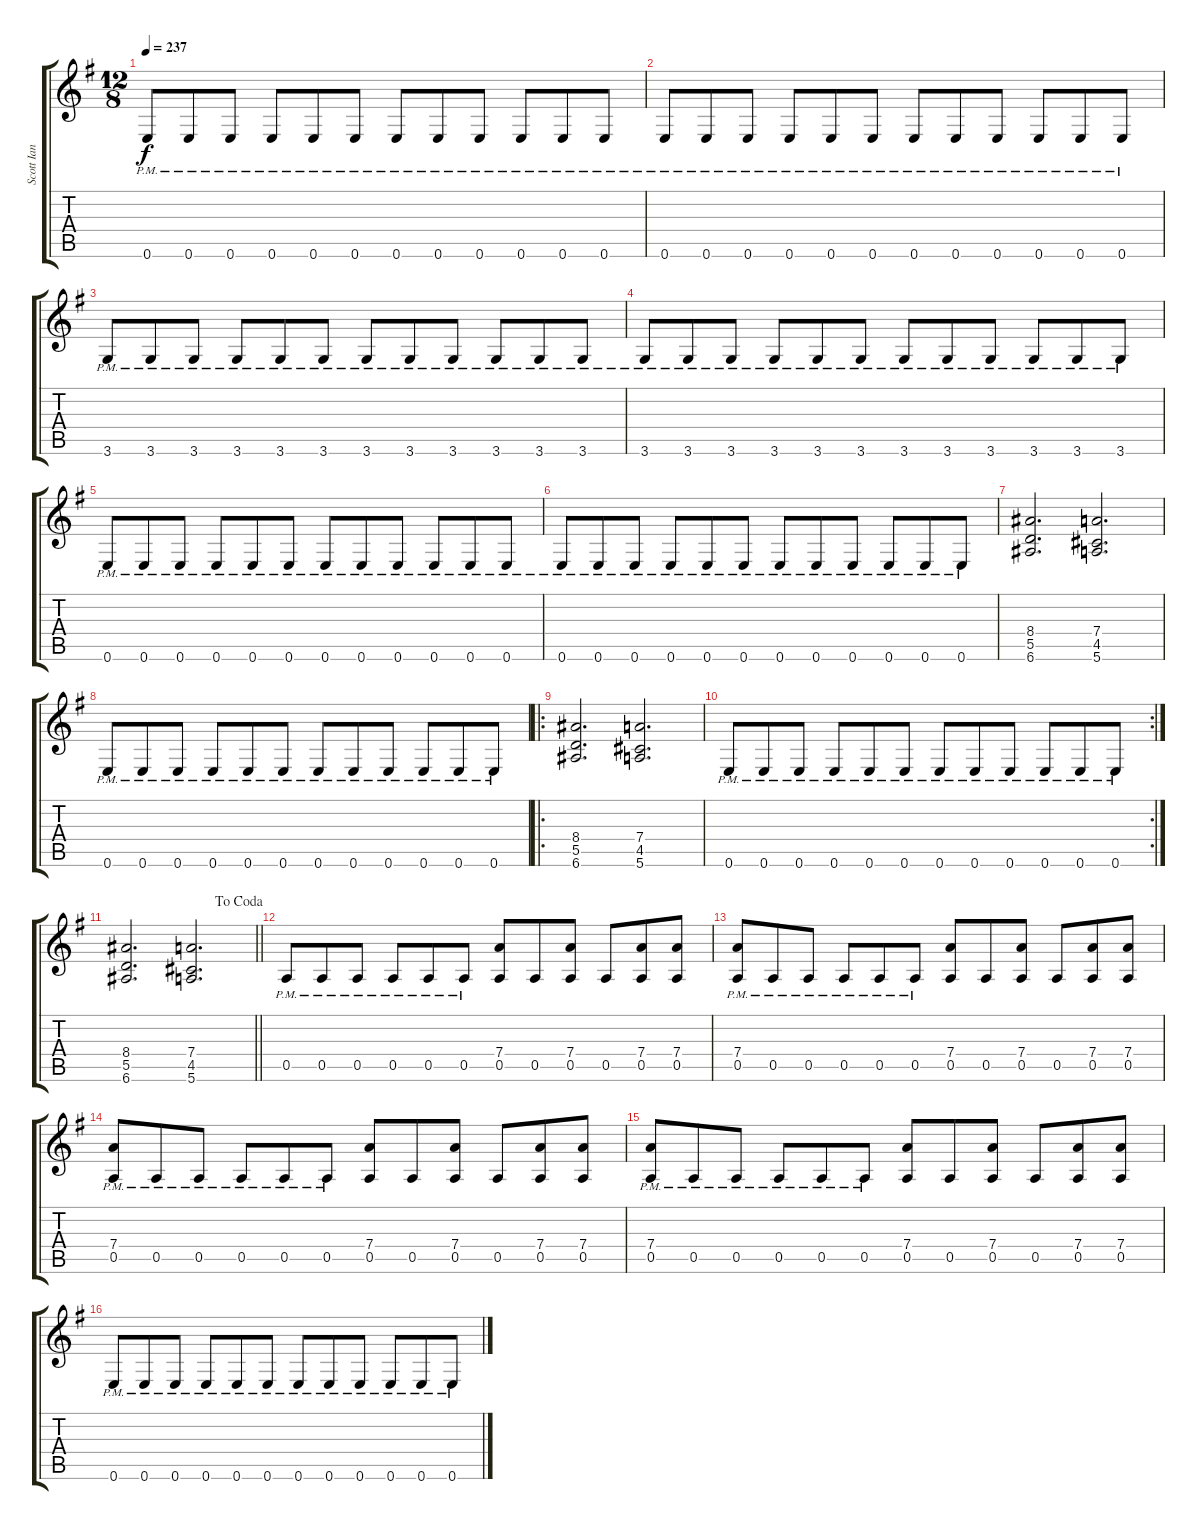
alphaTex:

\track ("Scott Ian" "Scott Ian") {instrument distortionguitar}
\staff {score tabs}
\tuning (E4 B3 G3 D3 A2 E2) {hide}
\ts (12 8)
\tempo 237
\clef g2
\ks g
0.6{pm}.8{dy f} 0.6{pm}.8 0.6{pm}.8 0.6{pm}.8 0.6{pm}.8 0.6{pm}.8 0.6{pm}.8 0.6{pm}.8 0.6{pm}.8 0.6{pm}.8 0.6{pm}.8 0.6{pm}.8 |
0.6{pm}.8 0.6{pm}.8 0.6{pm}.8 0.6{pm}.8 0.6{pm}.8 0.6{pm}.8 0.6{pm}.8 0.6{pm}.8 0.6{pm}.8 0.6{pm}.8 0.6{pm}.8 0.6{pm}.8 |
3.6{pm}.8 3.6{pm}.8 3.6{pm}.8 3.6{pm}.8 3.6{pm}.8 3.6{pm}.8 3.6{pm}.8 3.6{pm}.8 3.6{pm}.8 3.6{pm}.8 3.6{pm}.8 3.6{pm}.8 |
3.6{pm}.8 3.6{pm}.8 3.6{pm}.8 3.6{pm}.8 3.6{pm}.8 3.6{pm}.8 3.6{pm}.8 3.6{pm}.8 3.6{pm}.8 3.6{pm}.8 3.6{pm}.8 3.6{pm}.8 |
0.6{pm}.8 0.6{pm}.8 0.6{pm}.8 0.6{pm}.8 0.6{pm}.8 0.6{pm}.8 0.6{pm}.8 0.6{pm}.8 0.6{pm}.8 0.6{pm}.8 0.6{pm}.8 0.6{pm}.8 |
0.6{pm}.8 0.6{pm}.8 0.6{pm}.8 0.6{pm}.8 0.6{pm}.8 0.6{pm}.8 0.6{pm}.8 0.6{pm}.8 0.6{pm}.8 0.6{pm}.8 0.6{pm}.8 0.6{pm}.8 |
(8.4 5.5 6.6).2{d} (7.4 4.5 5.6).2{d} |
0.6{pm}.8 0.6{pm}.8 0.6{pm}.8 0.6{pm}.8 0.6{pm}.8 0.6{pm}.8 0.6{pm}.8 0.6{pm}.8 0.6{pm}.8 0.6{pm}.8 0.6{pm}.8 0.6{pm}.8 |
\ro
(8.4 5.5 6.6).2{d} (7.4 4.5 5.6).2{d} |
\rc 2
0.6{pm}.8 0.6{pm}.8 0.6{pm}.8 0.6{pm}.8 0.6{pm}.8 0.6{pm}.8 0.6{pm}.8 0.6{pm}.8 0.6{pm}.8 0.6{pm}.8 0.6{pm}.8 0.6{pm}.8 |
\jump dacoda
\barLineRight lightlight
(8.4 5.5 6.6).2{d} (7.4 4.5 5.6).2{d} |
0.5{pm}.8 0.5{pm}.8 0.5{pm}.8 0.5{pm}.8 0.5{pm}.8 0.5{pm}.8 (7.4 0.5).8 0.5.8 (7.4 0.5).8 0.5.8 (7.4 0.5).8 (7.4 0.5).8 |
(7.4{pm} 0.5{pm}).8 0.5{pm}.8 0.5{pm}.8 0.5{pm}.8 0.5{pm}.8 0.5{pm}.8 (7.4 0.5).8 0.5.8 (7.4 0.5).8 0.5.8 (7.4 0.5).8 (7.4 0.5).8 |
(7.4{pm} 0.5{pm}).8 0.5{pm}.8 0.5{pm}.8 0.5{pm}.8 0.5{pm}.8 0.5{pm}.8 (7.4 0.5).8 0.5.8 (7.4 0.5).8 0.5.8 (7.4 0.5).8 (7.4 0.5).8 |
(7.4{pm} 0.5{pm}).8 0.5{pm}.8 0.5{pm}.8 0.5{pm}.8 0.5{pm}.8 0.5{pm}.8 (7.4 0.5).8 0.5.8 (7.4 0.5).8 0.5.8 (7.4 0.5).8 (7.4 0.5).8 |
0.6{pm}.8 0.6{pm}.8 0.6{pm}.8 0.6{pm}.8 0.6{pm}.8 0.6{pm}.8 0.6{pm}.8 0.6{pm}.8 0.6{pm}.8 0.6{pm}.8 0.6{pm}.8 0.6{pm}.8
